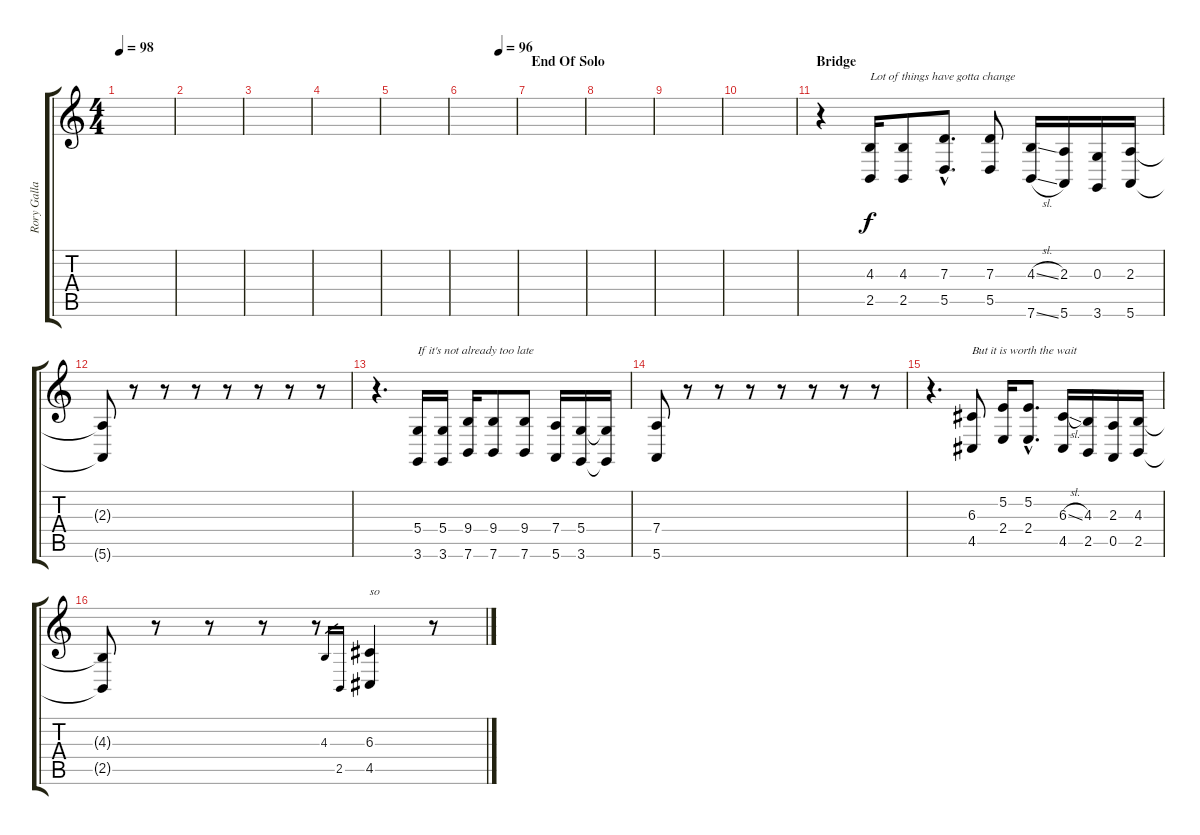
\track ("Rory Gallagher Vocals" "Rory Galla") {instrument cello}
\staff {score tabs}
\tuning (E4 B3 G3 D3 A2 E2) {hide}
\ts (4 4)
\tempo 98
\clef g2
\ks c
|
|
|
|
|
\tempo (96 0.6875)
|
\section ("" "End Of Solo")
|
|
|
|
\section ("" "Bridge")
r.4 (4.3 2.5).16{txt "Lot of things have gotta change"} (4.3 2.5).8 (7.3{hac} 5.5{hac}).8{d} (7.3 5.5).8 (4.3{sl} 7.6{sl}).16 (2.3 5.6).16 (0.3 3.6).16 (2.3 5.6).16 |
(2.3{t} 5.6{t}).8 r.8 r.8 r.8 r.8 r.8 r.8 r.8 |
r.4{d} (5.4 3.6).16{txt "If it's not already too late"} (5.4 3.6).16 (9.4 7.6).16 (9.4 7.6).8 (9.4 7.6).8 (7.4 5.6).16 (5.4 3.6).16 (5.4{t} 3.6{t}).16 |
(7.4 5.6).8 r.8 r.8 r.8 r.8 r.8 r.8 r.8 |
r.4{d} (6.3 4.5).8{txt "But it is worth the wait"} (5.2 2.4).16 (5.2{hac} 2.4{hac}).8{d} (6.3{sl} 4.5).16 (4.3 2.5).16 (2.3 0.5).16 (4.3 2.5).16 |
(4.3{t} 2.5{t}).8 r.8 r.8 r.8 r.8 4.3.16{gr} 2.5.16{gr} (6.3 4.5).4{txt "so"} r.8
